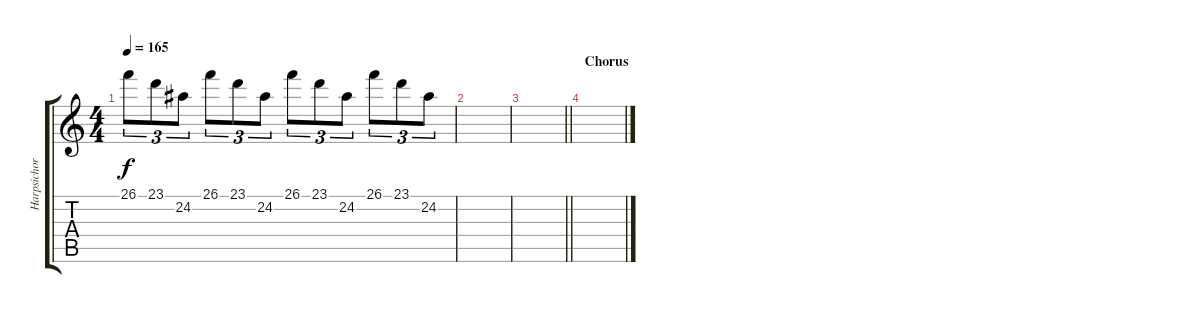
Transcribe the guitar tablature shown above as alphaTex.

\track ("Harpsichord" "Harpsichor") {instrument harpsichord}
\staff {score tabs}
\tuning (Eb4 Bb3 Gb3 Db3 Ab2 Eb2) {hide}
\ts (4 4)
\tempo 165
\clef g2
\ks c
26.1.8{tu (3 2) dy f} 23.1.8{tu (3 2)} 24.2.8{tu (3 2)} 26.1.8{tu (3 2)} 23.1.8{tu (3 2)} 24.2.8{tu (3 2)} 26.1.8{tu (3 2)} 23.1.8{tu (3 2)} 24.2.8{tu (3 2)} 26.1.8{tu (3 2)} 23.1.8{tu (3 2)} 24.2.8{tu (3 2)} |
|
\barLineRight lightlight
|
\section ("" "Chorus")
